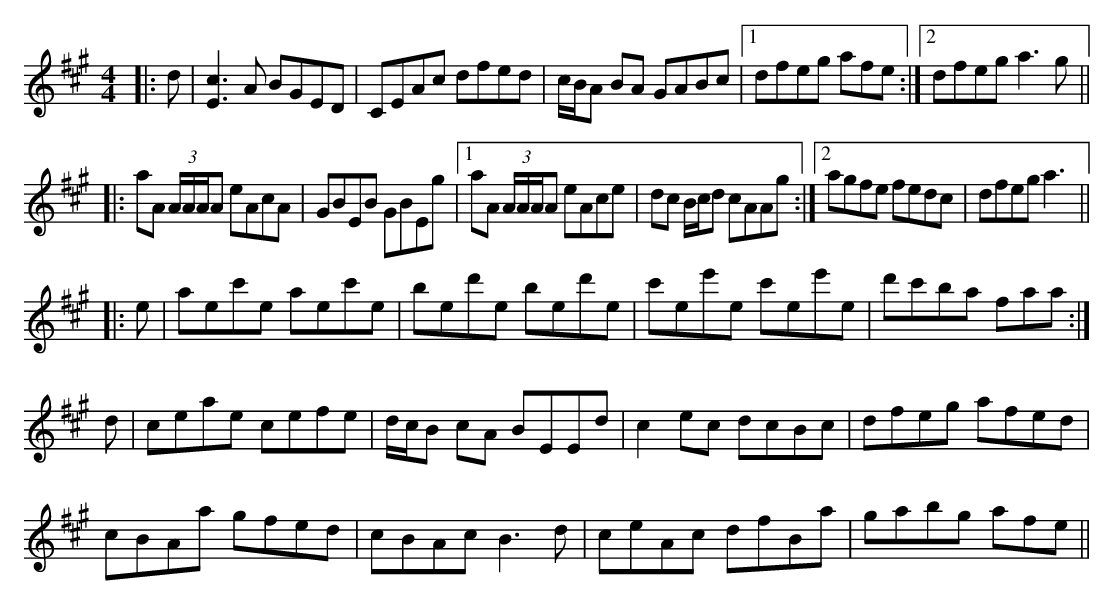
X:1
M:4/4
K:A
|:d|[E3c3] A BGED|CEAc dfed|c/B/A BA GABc|1 dfeg afe:|2 dfeg a3 g||
|:aA (3A/A/A/A eAcA|GBEB GBEg|1 aA (3A/A/A/A eAce|dc B/c/d cAAg:|2 agfe fedc|dfeg a3 ||
|:e|aec'e aec'e|bed'e bed'e|c'ee'e c'ee'e|d'c'ba faa:|
d|ceae cefe|d/c/B cA BEEd|c2 ec dcBc|dfeg afed|
cBAa gfed|cBAc B3 d|ceAc dfBa|gabg afe||
